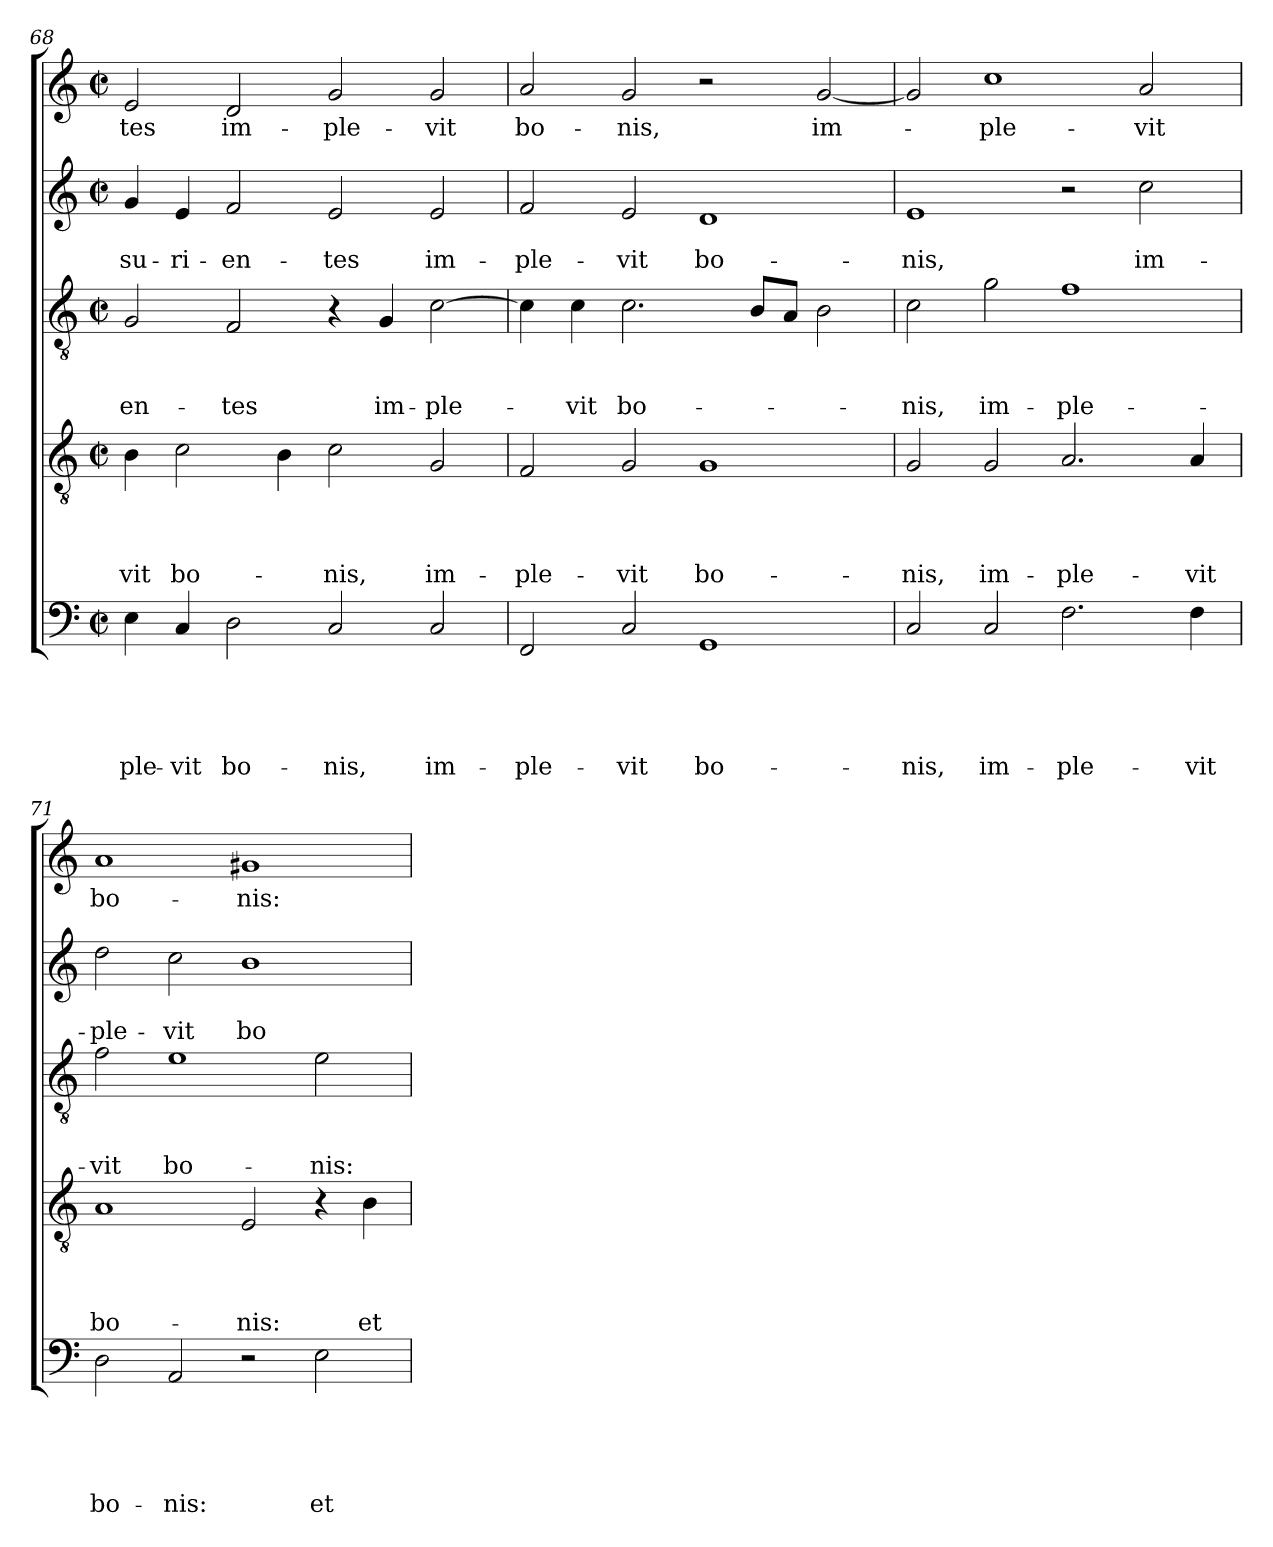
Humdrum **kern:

**kern	**text	**text	**text	**text	**text	**kern	**text	**text	**text	**text	**kern	**text	**text	**text	**kern	**text	**text	**kern	**text
*part5	*part5	*part5	*part5	*part5	*part5	*part4	*part4	*part4	*part4	*part4	*part3	*part3	*part3	*part3	*part2	*part2	*part2	*part1	*part1
*staff5	*staff5	*staff5	*staff5	*staff5	*staff5	*staff4	*staff4	*staff4	*staff4	*staff4	*staff3	*staff3	*staff3	*staff3	*staff2	*staff2	*staff2	*staff1	*staff1
*clefF4	*	*	*	*	*	*clefGv2	*	*	*	*	*clefGv2	*	*	*	*clefG2	*	*	*clefG2	*
*k[]	*	*	*	*	*	*k[]	*	*	*	*	*k[]	*	*	*	*k[]	*	*	*k[]	*
*C:	*	*	*	*	*	*C:	*	*	*	*	*C:	*	*	*	*C:	*	*	*C:	*
*M2/2	*	*	*	*	*	*M2/2	*	*	*	*	*M2/2	*	*	*	*M2/2	*	*	*M2/2	*
*met(c|)	*	*	*	*	*	*met(c|)	*	*	*	*	*met(c|)	*	*	*	*met(c|)	*	*	*met(c|)	*
=68	=68	=68	=68	=68	=68	=68	=68	=68	=68	=68	=68	=68	=68	=68	=68	=68	=68	=68	=68
4E\	.	.	.	.	-ple-	4B\	.	.	.	-vit	2G/	.	.	-en-	4g/	.	-su-	2e/	-tes
4C/	.	.	.	.	-vit	2c\	.	.	.	bo-	.	.	.	.	4e/	.	-ri-	.	.
2D\	.	.	.	.	bo-	.	.	.	.	.	2F/	.	.	-tes	2f/	.	-en-	2d/	im-
.	.	.	.	.	.	4B\	.	.	.	.	.	.	.	.	.	.	.	.	.
2C/	.	.	.	.	-nis,	2c\	.	.	.	-nis,	4r	.	.	.	2e/	.	-tes	2g/	-ple-
.	.	.	.	.	.	.	.	.	.	.	4G/	.	.	im-	.	.	.	.	.
2C/	.	.	.	.	im-	2G/	.	.	.	im-	[2c\	.	.	-ple-	2e/	.	im-	2g/	-vit
=69	=69	=69	=69	=69	=69	=69	=69	=69	=69	=69	=69	=69	=69	=69	=69	=69	=69	=69	=69
2FF/	.	.	.	.	-ple-	2F/	.	.	.	-ple-	4c\]	.	.	.	2f/	.	-ple-	2a/	bo-
.	.	.	.	.	.	.	.	.	.	.	4c\	.	.	-vit	.	.	.	.	.
2C/	.	.	.	.	-vit	2G/	.	.	.	-vit	2.c\	.	.	bo-	2e/	.	-vit	2g/	-nis,
1GG	.	.	.	.	bo-	1G	.	.	.	bo-	.	.	.	.	1d	.	bo-	2r	.
.	.	.	.	.	.	.	.	.	.	.	8B/L	.	.	.	.	.	.	.	.
.	.	.	.	.	.	.	.	.	.	.	8A/J	.	.	.	.	.	.	.	.
.	.	.	.	.	.	.	.	.	.	.	2B\	.	.	.	.	.	.	[2g/	im-
=70	=70	=70	=70	=70	=70	=70	=70	=70	=70	=70	=70	=70	=70	=70	=70	=70	=70	=70	=70
2C/	.	.	.	.	-nis,	2G/	.	.	.	-nis,	2c\	.	.	-nis,	1e	.	-nis,	2g/]	.
2C/	.	.	.	.	im-	2G/	.	.	.	im-	2g\	.	.	im-	.	.	.	1cc	-ple-
2.F\	.	.	.	.	-ple-	2.A/	.	.	.	-ple-	1f	.	.	-ple-	2r	.	.	.	.
.	.	.	.	.	.	.	.	.	.	.	.	.	.	.	2cc\	.	im-	2a/	-vit
4F\	.	.	.	.	-vit	4A/	.	.	.	-vit	.	.	.	.	.	.	.	.	.
!!LO:LB:g=z
=71	=71	=71	=71	=71	=71	=71	=71	=71	=71	=71	=71	=71	=71	=71	=71	=71	=71	=71	=71
2D\	.	.	.	.	bo-	1A	.	.	.	bo-	2f\	.	.	-vit	2dd\	.	-ple-	1a	bo-
2AA/	.	.	.	.	-nis:	.	.	.	.	.	1e	.	.	bo-	2cc\	.	-vit	.	.
2r	.	.	.	.	.	2E/	.	.	.	-nis:	.	.	.	.	1b	.	bo-	1g#X	-nis:
2E\	.	.	.	.	et	4r	.	.	.	.	2e\	.	.	-nis:	.	.	.	.	.
.	.	.	.	.	.	4B\	.	.	.	et	.	.	.	.	.	.	.	.	.
=	=	=	=	=	=	=	=	=	=	=	=	=	=	=	=	=	=	=	=
*-	*-	*-	*-	*-	*-	*-	*-	*-	*-	*-	*-	*-	*-	*-	*-	*-	*-	*-	*-
